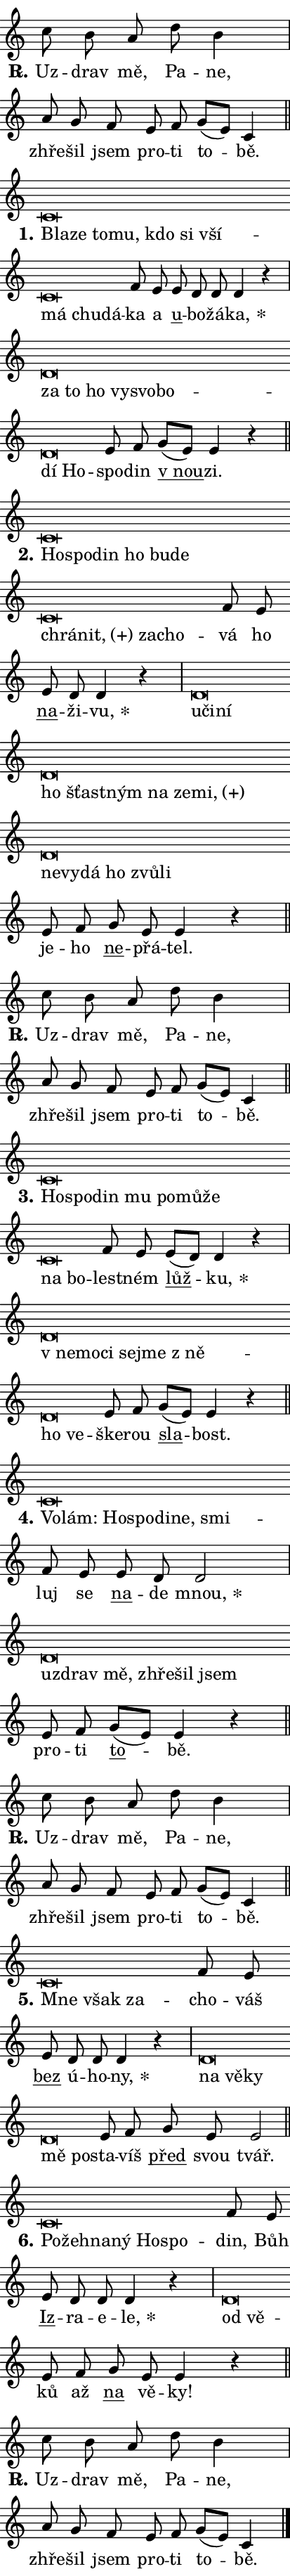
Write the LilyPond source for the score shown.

\version "2.22.1"
\header { tagline = "" }
\paper {
  indent = 0\cm
  top-margin = 0\cm
  right-margin = 0\cm
  bottom-margin = 0\cm
  left-margin = 0\cm
  paper-width = 7\cm
  page-breaking = #ly:one-page-breaking
  system-system-spacing.basic-distance = #11
  score-system-spacing.basic-distance = #11
  ragged-last = ##f
}


%% Author: Thomas Morley
%% https://lists.gnu.org/archive/html/lilypond-user/2020-05/msg00002.html
#(define (line-position grob)
"Returns position of @var[grob} in current system:
   @code{'start}, if at first time-step
   @code{'end}, if at last time-step
   @code{'middle} otherwise
"
  (let* ((col (ly:item-get-column grob))
         (ln (ly:grob-object col 'left-neighbor))
         (rn (ly:grob-object col 'right-neighbor))
         (col-to-check-left (if (ly:grob? ln) ln col))
         (col-to-check-right (if (ly:grob? rn) rn col))
         (break-dir-left
           (and
             (ly:grob-property col-to-check-left 'non-musical #f)
             (ly:item-break-dir col-to-check-left)))
         (break-dir-right
           (and
             (ly:grob-property col-to-check-right 'non-musical #f)
             (ly:item-break-dir col-to-check-right))))
        (cond ((eqv? 1 break-dir-left) 'start)
              ((eqv? -1 break-dir-right) 'end)
              (else 'middle))))

#(define (tranparent-at-line-position vctor)
  (lambda (grob)
  "Relying on @code{line-position} select the relevant enry from @var{vctor}.
Used to determine transparency,"
    (case (line-position grob)
      ((end) (not (vector-ref vctor 0)))
      ((middle) (not (vector-ref vctor 1)))
      ((start) (not (vector-ref vctor 2))))))

noteHeadBreakVisibility =
#(define-music-function (break-visibility)(vector?)
"Makes @code{NoteHead}s transparent relying on @var{break-visibility}"
#{
  \override NoteHead.transparent =
    #(tranparent-at-line-position break-visibility)
#})

#(define delete-ledgers-for-transparent-note-heads
  (lambda (grob)
    "Reads whether a @code{NoteHead} is transparent.
If so this @code{NoteHead} is removed from @code{'note-heads} from
@var{grob}, which is supposed to be @code{LedgerLineSpanner}.
As a result ledgers are not printed for this @code{NoteHead}"
    (let* ((nhds-array (ly:grob-object grob 'note-heads))
           (nhds-list
             (if (ly:grob-array? nhds-array)
                 (ly:grob-array->list nhds-array)
                 '()))
           ;; Relies on the transparent-property being done before
           ;; Staff.LedgerLineSpanner.after-line-breaking is executed.
           ;; This is fragile ...
           (to-keep
             (remove
               (lambda (nhd)
                 (ly:grob-property nhd 'transparent #f))
               nhds-list)))
      ;; TODO find a better method to iterate over grob-arrays, similiar
      ;; to filter/remove etc for lists
      ;; For now rebuilt from scratch
      (set! (ly:grob-object grob 'note-heads)  '())
      (for-each
        (lambda (nhd)
          (ly:pointer-group-interface::add-grob grob 'note-heads nhd))
        to-keep))))

hideNotes = {
  \noteHeadBreakVisibility #begin-of-line-visible
}
unHideNotes = {
  \noteHeadBreakVisibility #all-visible
}

% work-around for resetting accidentals
% https://lilypond.org/doc/v2.23/Documentation/notation/displaying-rhythms#unmetered-music
cadenzaMeasure = {
  \cadenzaOff
  \partial 1024 s1024
  \cadenzaOn
}

#(define-markup-command (accent layout props text) (markup?)
  "Underline accented syllable"
  (interpret-markup layout props
    #{\markup \override #'(offset . 4.3) \underline { #text }#}))

responsum = \markup \concat {
  "R" \hspace #-1.05 \path #0.1 #'((moveto 0 0.07) (lineto 0.9 0.8)) \hspace #0.05 "."
}

\layout {
    \context {
        \Staff
        \remove "Time_signature_engraver"
        \override LedgerLineSpanner.after-line-breaking = #delete-ledgers-for-transparent-note-heads
    }
    \context {
        \Voice {
            \override NoteHead.output-attributes = #'((class . "notehead"))
            \override Hairpin.height = #0.55
        }
    }
    \context {
        \Lyrics {
            \override StanzaNumber.output-attributes = #'((class . "stanzanumber"))
            \override LyricSpace.minimum-distance = #0.9
            \override LyricText.font-name = #"TeX Gyre Schola"
            \override LyricText.font-size = 1
            \override StanzaNumber.font-name = #"TeX Gyre Schola Bold"
            \override StanzaNumber.font-size = 1
        }
    }
}

% magnetic-lyrics.ily
%
%   written by
%     Jean Abou Samra <jean@abou-samra.fr>
%     Werner Lemberg <wl@gnu.org>
%
%   adapted by
%     Jiri Hon <jiri.hon@gmail.com>
%
% Version 2022-Apr-15

% https://www.mail-archive.com/lilypond-user@gnu.org/msg149350.html

#(define (Left_hyphen_pointer_engraver context)
   "Collect syllable-hyphen-syllable occurrences in lyrics and store
them in properties.  This engraver only looks to the left.  For
example, if the lyrics input is @code{foo -- bar}, it does the
following.

@itemize @bullet
@item
Set the @code{text} property of the @code{LyricHyphen} grob between
@q{foo} and @q{bar} to @code{foo}.

@item
Set the @code{left-hyphen} property of the @code{LyricText} grob with
text @q{foo} to the @code{LyricHyphen} grob between @q{foo} and
@q{bar}.
@end itemize

Use this auxiliary engraver in combination with the
@code{lyric-@/text::@/apply-@/magnetic-@/offset!} hook."
   (let ((hyphen #f)
         (text #f))
     (make-engraver
      (acknowledgers
       ((lyric-syllable-interface engraver grob source-engraver)
        (set! text grob)))
      (end-acknowledgers
       ((lyric-hyphen-interface engraver grob source-engraver)
        ;(when (not (grob::has-interface grob 'lyric-space-interface))
          (set! hyphen grob)));)
      ((stop-translation-timestep engraver)
       (when (and text hyphen)
         (ly:grob-set-object! text 'left-hyphen hyphen))
       (set! text #f)
       (set! hyphen #f)))))

#(define (lyric-text::apply-magnetic-offset! grob)
   "If the space between two syllables is less than the value in
property @code{LyricText@/.details@/.squash-threshold}, move the right
syllable to the left so that it gets concatenated with the left
syllable.

Use this function as a hook for
@code{LyricText@/.after-@/line-@/breaking} if the
@code{Left_@/hyphen_@/pointer_@/engraver} is active."
   (let ((hyphen (ly:grob-object grob 'left-hyphen #f)))
     (when hyphen
       (let ((left-text (ly:spanner-bound hyphen LEFT)))
         (when (grob::has-interface left-text 'lyric-syllable-interface)
           (let* ((common (ly:grob-common-refpoint grob left-text X))
                  (this-x-ext (ly:grob-extent grob common X))
                  (left-x-ext
                   (begin
                     ;; Trigger magnetism for left-text.
                     (ly:grob-property left-text 'after-line-breaking)
                     (ly:grob-extent left-text common X)))
                  ;; `delta` is the gap width between two syllables.
                  (delta (- (interval-start this-x-ext)
                            (interval-end left-x-ext)))
                  (details (ly:grob-property grob 'details))
                  (threshold (assoc-get 'squash-threshold details 0.2)))
             (when (< delta threshold)
               (let* (;; We have to manipulate the input text so that
                      ;; ligatures crossing syllable boundaries are not
                      ;; disabled.  For languages based on the Latin
                      ;; script this is essentially a beautification.
                      ;; However, for non-Western scripts it can be a
                      ;; necessity.
                      (lt (ly:grob-property left-text 'text))
                      (rt (ly:grob-property grob 'text))
                      (is-space (grob::has-interface hyphen 'lyric-space-interface))
                      (space (if is-space " " ""))
                      (space-markup (grob-interpret-markup grob " "))
                      (space-size (interval-length (ly:stencil-extent space-markup X)))
                      (extra-delta (if is-space space-size 0))
                      ;; Append new syllable.
                      (ltrt-space (if (and (string? lt) (string? rt))
                                (string-append lt space rt)
                                (make-concat-markup (list lt space rt))))
                      ;; Right-align `ltrt` to the right side.
                      (ltrt-space-markup (grob-interpret-markup
                               grob
                               (make-translate-markup
                                (cons (interval-length this-x-ext) 0)
                                (make-right-align-markup ltrt-space)))))
                 (begin
                   ;; Don't print `left-text`.
                   (ly:grob-set-property! left-text 'stencil #f)
                   ;; Set text and stencil (which holds all collected
                   ;; syllables so far) and shift it to the left.
                   (ly:grob-set-property! grob 'text ltrt-space)
                   (ly:grob-set-property! grob 'stencil ltrt-space-markup)
                   (ly:grob-translate-axis! grob (- (- delta extra-delta)) X))))))))))


#(define (lyric-hyphen::displace-bounds-first grob)
   ;; Make very sure this callback isn't triggered too early.
   (let ((left (ly:spanner-bound grob LEFT))
         (right (ly:spanner-bound grob RIGHT)))
     (ly:grob-property left 'after-line-breaking)
     (ly:grob-property right 'after-line-breaking)
     (ly:lyric-hyphen::print grob)))

squashThreshold = #0.4

\layout {
  \context {
    \Lyrics
    \consists #Left_hyphen_pointer_engraver
    \override LyricText.after-line-breaking =
      #lyric-text::apply-magnetic-offset!
    \override LyricHyphen.stencil = #lyric-hyphen::displace-bounds-first
    \override LyricText.details.squash-threshold = \squashThreshold
    \override LyricHyphen.minimum-distance = 0
    \override LyricHyphen.minimum-length = \squashThreshold
  }
}

squash = \override LyricText.details.squash-threshold = 9999
unSquash = \override LyricText.details.squash-threshold = \squashThreshold

left = \override LyricText.self-alignment-X = #LEFT
unLeft = \revert LyricText.self-alignment-X

starOffset = #(lambda (grob) 
                (let ((x_offset (ly:self-alignment-interface::aligned-on-x-parent grob)))
                  (if (= x_offset 0) 0 (+ x_offset 1.2))))

star = #(define-music-function (syllable)(string?)
"Append star separator at the end of a syllable"
#{
  \once \override LyricText.X-offset = #starOffset
  \lyricmode { \markup {
    #syllable
    \override #'((font-name . "TeX Gyre Schola Bold")) \hspace #0.2 \lower #0.65 \larger "*"
  } }
#})

starAccent = #(define-music-function (syllable)(string?)
"Append star separator at the end of a syllable and make accent"
#{
  \once \override LyricText.X-offset = #starOffset
  \lyricmode { \markup {
    \accent #syllable
    \override #'((font-name . "TeX Gyre Schola Bold")) \hspace #0.2 \lower #0.65 \larger "*"
  } }
#})

breath = #(define-music-function (syllable)(string?)
"Append breathing indicator at the end of a syllable"
#{
  \lyricmode { \markup { #syllable "+" } }
#})

optionalBreath = #(define-music-function (syllable)(string?)
"Append optional breathing indicator at the end of a syllable"
#{
  \lyricmode { \markup { #syllable "(+)" } }
#})


\score {
    <<
        \new Voice = "melody" { \cadenzaOn \key c \major \relative { c''8 b a d b4 \cadenzaMeasure \bar "|" a8 g f \bar "" e f g[( e)] c4 \cadenzaMeasure \bar "||" \break }
\relative { c'\breve*1/16 \hideNotes \breve*1/16 \bar "" \breve*1/16 \bar "" \breve*1/16 \bar "" \breve*1/16 \bar "" \breve*1/16 \bar "" \breve*1/16 \bar "" \breve*1/16 \bar "" \breve*1/16 \breve*1/16 \bar "" \unHideNotes f8 e \bar "" e d d d4 r \cadenzaMeasure \bar "|" d\breve*1/16 \hideNotes \breve*1/16 \bar "" \breve*1/16 \bar "" \breve*1/16 \bar "" \breve*1/16 \bar "" \breve*1/16 \bar "" \breve*1/16 \breve*1/16 \bar "" \unHideNotes e8 f \bar "" g[( e)] e4 r \cadenzaMeasure \bar "||" \break }
\relative { c'\breve*1/16 \hideNotes \breve*1/16 \bar "" \breve*1/16 \bar "" \breve*1/16 \bar "" \breve*1/16 \bar "" \breve*1/16 \bar "" \breve*1/16 \bar "" \breve*1/16 \bar "" \breve*1/16 \breve*1/16 \bar "" \unHideNotes f8 e \bar "" e d d4 r \cadenzaMeasure \bar "|" d\breve*1/16 \hideNotes \breve*1/16 \bar "" \breve*1/16 \bar "" \breve*1/16 \bar "" \breve*1/16 \bar "" \breve*1/16 \bar "" \breve*1/16 \bar "" \breve*1/16 \bar "" \breve*1/16 \bar "" \breve*1/16 \bar "" \breve*1/16 \bar "" \breve*1/16 \bar "" \breve*1/16 \bar "" \breve*1/16 \breve*1/16 \bar "" \unHideNotes e8 f \bar "" g e e4 r \cadenzaMeasure \bar "||" \break }
\relative { c''8 b a d b4 \cadenzaMeasure \bar "|" a8 g f \bar "" e f g[( e)] c4 \cadenzaMeasure \bar "||" \break }
\relative { c'\breve*1/16 \hideNotes \breve*1/16 \bar "" \breve*1/16 \bar "" \breve*1/16 \bar "" \breve*1/16 \bar "" \breve*1/16 \bar "" \breve*1/16 \bar "" \breve*1/16 \breve*1/16 \bar "" \unHideNotes f8 e \bar "" e[( d)] d4 r \cadenzaMeasure \bar "|" d\breve*1/16 \hideNotes \breve*1/16 \bar "" \breve*1/16 \bar "" \breve*1/16 \bar "" \breve*1/16 \bar "" \breve*1/16 \bar "" \breve*1/16 \breve*1/16 \bar "" \unHideNotes e8 f \bar "" g[( e)] e4 r \cadenzaMeasure \bar "||" \break }
\relative { c'\breve*1/16 \hideNotes \breve*1/16 \bar "" \breve*1/16 \bar "" \breve*1/16 \bar "" \breve*1/16 \bar "" \breve*1/16 \breve*1/16 \bar "" \unHideNotes f8 e \bar "" e d d2 \cadenzaMeasure \bar "|" d\breve*1/16 \hideNotes \breve*1/16 \bar "" \breve*1/16 \bar "" \breve*1/16 \bar "" \breve*1/16 \breve*1/16 \bar "" \unHideNotes e8 f \bar "" g[( e)] e4 r \cadenzaMeasure \bar "||" \break }
\relative { c''8 b a d b4 \cadenzaMeasure \bar "|" a8 g f \bar "" e f g[( e)] c4 \cadenzaMeasure \bar "||" \break }
\relative { c'\breve*1/16 \hideNotes \breve*1/16 \breve*1/16 \bar "" \unHideNotes f8 e \bar "" e d d d4 r \cadenzaMeasure \bar "|" d\breve*1/16 \hideNotes \breve*1/16 \bar "" \breve*1/16 \bar "" \breve*1/16 \breve*1/16 \bar "" \unHideNotes e8 f \bar "" g e e2 \cadenzaMeasure \bar "||" \break }
\relative { c'\breve*1/16 \hideNotes \breve*1/16 \bar "" \breve*1/16 \bar "" \breve*1/16 \bar "" \breve*1/16 \breve*1/16 \bar "" \unHideNotes f8 e \bar "" e d d d4 r \cadenzaMeasure \bar "|" d\breve*1/16 \hideNotes \breve*1/16 \bar "" \unHideNotes e8 f \bar "" g e e4 r \cadenzaMeasure \bar "||" \break }
\relative { c''8 b a d b4 \cadenzaMeasure \bar "|" a8 g f \bar "" e f g[( e)] c4 \cadenzaMeasure \bar "||" \break } \bar "|." }
        \new Lyrics \lyricsto "melody" { \lyricmode { \set stanza = \responsum
Uz -- drav mě, Pa -- ne, zhře -- šil jsem pro -- ti to -- bě.
\set stanza = "1."
\left Bla -- \squash ze to -- mu, kdo si vší -- má chu -- dá -- \unLeft \unSquash ka a \markup \accent u -- bo -- žá -- \star ka, \left za \squash to ho vy -- svo -- bo -- dí Ho -- \unLeft \unSquash spo -- din \markup \accent "v nou" -- zi.
\set stanza = "2."
\left Ho -- \squash spo -- din ho bu -- de chrá -- \optionalBreath nit, za -- cho -- \unLeft \unSquash vá ho \markup \accent na -- ži -- \star vu, \left u -- \squash či -- ní ho šťast -- ným na ze -- \optionalBreath mi, ne -- vy -- dá ho zvů -- li \unLeft \unSquash je -- ho \markup \accent ne -- přá -- tel.
\set stanza = \responsum
Uz -- drav mě, Pa -- ne, zhře -- šil jsem pro -- ti to -- bě.
\set stanza = "3."
\left Ho -- \squash spo -- din mu po -- mů -- že na bo -- \unLeft \unSquash lest -- ném \markup \accent lůž -- \star ku, \left "v ne" -- \squash mo -- ci sej -- me "z ně" -- ho ve -- \unLeft \unSquash ške -- rou \markup \accent sla -- bost.
\set stanza = "4."
\left Vo -- \squash lám: Ho -- spo -- di -- ne, smi -- \unLeft \unSquash luj se \markup \accent na -- de \star mnou, \left uz -- \squash drav mě, zhře -- šil jsem \unLeft \unSquash pro -- ti \markup \accent to -- bě.
\set stanza = \responsum
Uz -- drav mě, Pa -- ne, zhře -- šil jsem pro -- ti to -- bě.
\set stanza = "5."
\left Mne \squash však za -- \unLeft \unSquash cho -- váš \markup \accent bez ú -- ho -- \star ny, \left na \squash vě -- ky mě po -- \unLeft \unSquash sta -- víš \markup \accent před svou tvář.
\set stanza = "6."
\left Po -- \squash žeh -- na -- ný Ho -- spo -- \unLeft \unSquash din, Bůh \markup \accent Iz -- ra -- e -- \star le, \left od \squash vě -- \unLeft \unSquash ků až \markup \accent na vě -- ky!
\set stanza = \responsum
Uz -- drav mě, Pa -- ne, zhře -- šil jsem pro -- ti to -- bě. } }
    >>
    \layout {}
}
